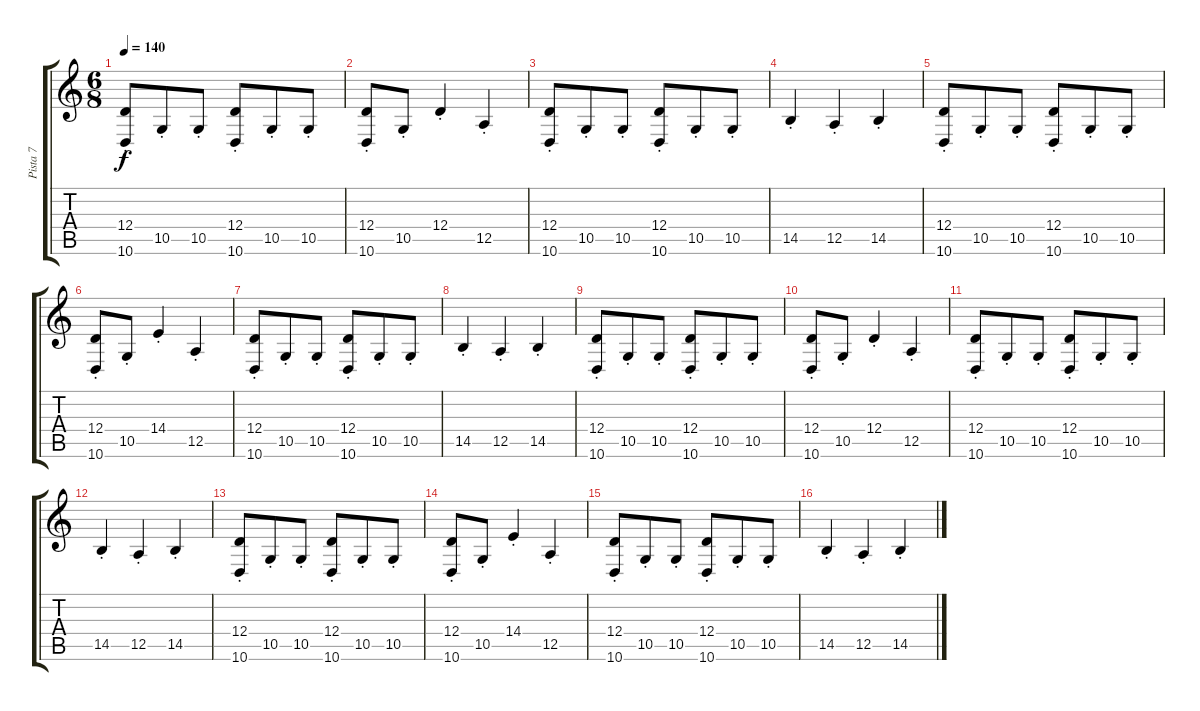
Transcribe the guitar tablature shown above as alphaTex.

\track ("Pista 7" "Pista 7") {instrument tremolostrings}
\staff {score tabs}
\tuning (E4 B3 G3 D3 A2 E2) {hide}
\ts (6 8)
\tempo 140
\clef g2
\ks c
(12.4{st} 10.6{st}).8{dy f} 10.5{st}.8 10.5{st}.8 (12.4{st} 10.6{st}).8 10.5{st}.8 10.5{st}.8 |
(12.4{st} 10.6{st}).8 10.5{st}.8 12.4{st}.4 12.5{st}.4 |
(12.4{st} 10.6{st}).8 10.5{st}.8 10.5{st}.8 (12.4{st} 10.6{st}).8 10.5{st}.8 10.5{st}.8 |
14.5{st}.4 12.5{st}.4 14.5{st}.4 |
(12.4{st} 10.6{st}).8 10.5{st}.8 10.5{st}.8 (12.4{st} 10.6{st}).8 10.5{st}.8 10.5{st}.8 |
(12.4{st} 10.6{st}).8 10.5{st}.8 14.4{st}.4 12.5{st}.4 |
(12.4{st} 10.6{st}).8 10.5{st}.8 10.5{st}.8 (12.4{st} 10.6{st}).8 10.5{st}.8 10.5{st}.8 |
14.5{st}.4 12.5{st}.4 14.5{st}.4 |
(12.4{st} 10.6{st}).8 10.5{st}.8 10.5{st}.8 (12.4{st} 10.6{st}).8 10.5{st}.8 10.5{st}.8 |
(12.4{st} 10.6{st}).8 10.5{st}.8 12.4{st}.4 12.5{st}.4 |
(12.4{st} 10.6{st}).8 10.5{st}.8 10.5{st}.8 (12.4{st} 10.6{st}).8 10.5{st}.8 10.5{st}.8 |
14.5{st}.4 12.5{st}.4 14.5{st}.4 |
(12.4{st} 10.6{st}).8 10.5{st}.8 10.5{st}.8 (12.4{st} 10.6{st}).8 10.5{st}.8 10.5{st}.8 |
(12.4{st} 10.6{st}).8 10.5{st}.8 14.4{st}.4 12.5{st}.4 |
(12.4{st} 10.6{st}).8 10.5{st}.8 10.5{st}.8 (12.4{st} 10.6{st}).8 10.5{st}.8 10.5{st}.8 |
14.5{st}.4 12.5{st}.4 14.5{st}.4
